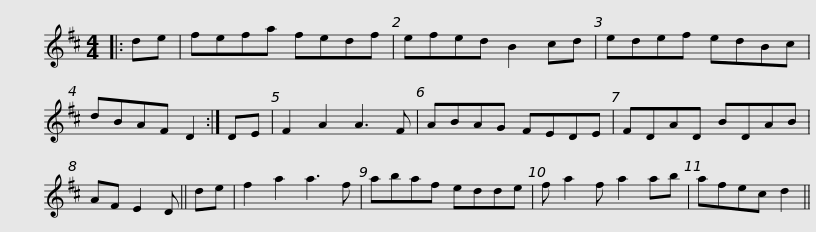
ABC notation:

X:1
L:1/8
M:4/4
I:linebreak $
K:D
V:1 treble
V:1
|: de | fefa fedf | efed B2 cd | edef edBc | dBAF D2 :| %5
 DE | F2 A2 A3 F |$ ABAG FEDE | FDAD BDAB | AF E2 D || %10
 de | f2 a2 a3 f | abaf edde | f a2 f a2 ab |$ afec d2 || %15
